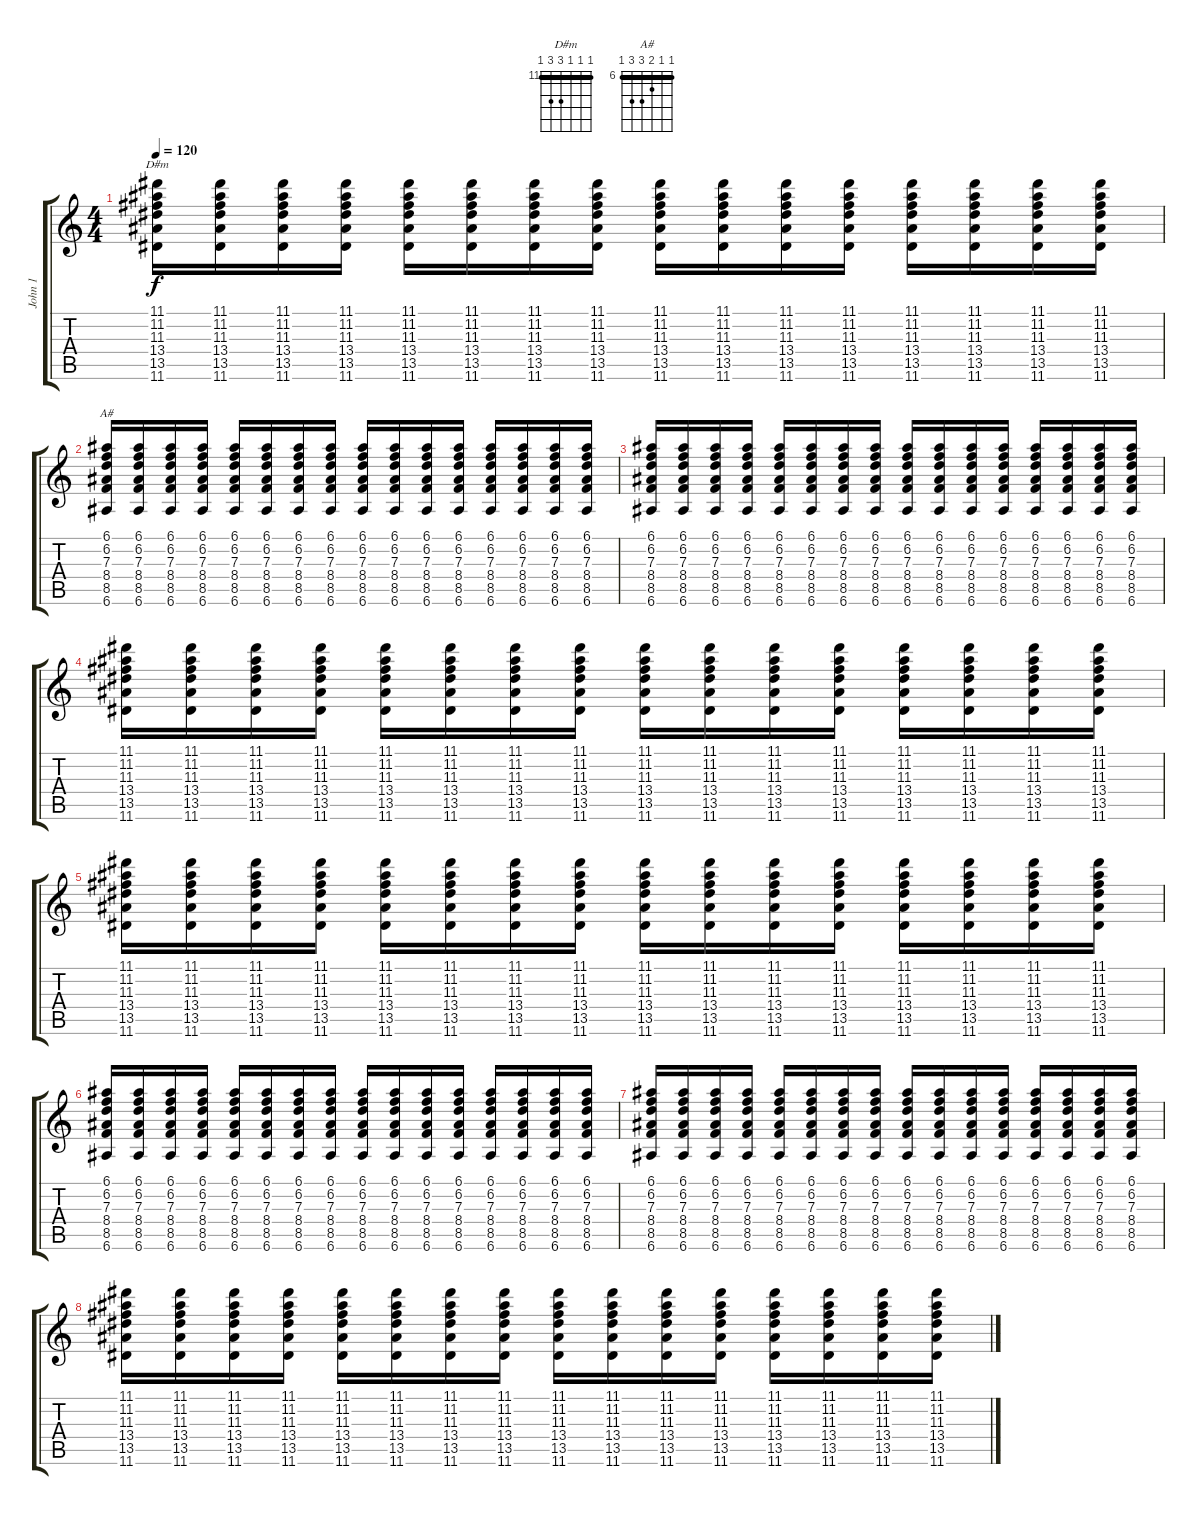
\track ("John 1" "John 1") {instrument overdrivenguitar}
\staff {score tabs}
\tuning (E4 B3 G3 D3 A2 E2) {hide}
\chord ("D#m" 11 11 11 13 13 11) {firstfret 11 barre 11}
\chord ("A#" 6 6 7 8 8 6) {firstfret 6 barre 6}
\ts (4 4)
\tempo 120
\clef g2
\ks c
(11.1 11.2 11.3 13.4 13.5 11.6).16{ch "D#m" dy f} (11.1 11.2 11.3 13.4 13.5 11.6).16 (11.1 11.2 11.3 13.4 13.5 11.6).16 (11.1 11.2 11.3 13.4 13.5 11.6).16 (11.1 11.2 11.3 13.4 13.5 11.6).16 (11.1 11.2 11.3 13.4 13.5 11.6).16 (11.1 11.2 11.3 13.4 13.5 11.6).16 (11.1 11.2 11.3 13.4 13.5 11.6).16 (11.1 11.2 11.3 13.4 13.5 11.6).16 (11.1 11.2 11.3 13.4 13.5 11.6).16 (11.1 11.2 11.3 13.4 13.5 11.6).16 (11.1 11.2 11.3 13.4 13.5 11.6).16 (11.1 11.2 11.3 13.4 13.5 11.6).16 (11.1 11.2 11.3 13.4 13.5 11.6).16 (11.1 11.2 11.3 13.4 13.5 11.6).16 (11.1 11.2 11.3 13.4 13.5 11.6).16 |
(6.1 6.2 7.3 8.4 8.5 6.6).16{ch "A#"} (6.1 6.2 7.3 8.4 8.5 6.6).16 (6.1 6.2 7.3 8.4 8.5 6.6).16 (6.1 6.2 7.3 8.4 8.5 6.6).16 (6.1 6.2 7.3 8.4 8.5 6.6).16 (6.1 6.2 7.3 8.4 8.5 6.6).16 (6.1 6.2 7.3 8.4 8.5 6.6).16 (6.1 6.2 7.3 8.4 8.5 6.6).16 (6.1 6.2 7.3 8.4 8.5 6.6).16 (6.1 6.2 7.3 8.4 8.5 6.6).16 (6.1 6.2 7.3 8.4 8.5 6.6).16 (6.1 6.2 7.3 8.4 8.5 6.6).16 (6.1 6.2 7.3 8.4 8.5 6.6).16 (6.1 6.2 7.3 8.4 8.5 6.6).16 (6.1 6.2 7.3 8.4 8.5 6.6).16 (6.1 6.2 7.3 8.4 8.5 6.6).16 |
(6.1 6.2 7.3 8.4 8.5 6.6).16 (6.1 6.2 7.3 8.4 8.5 6.6).16 (6.1 6.2 7.3 8.4 8.5 6.6).16 (6.1 6.2 7.3 8.4 8.5 6.6).16 (6.1 6.2 7.3 8.4 8.5 6.6).16 (6.1 6.2 7.3 8.4 8.5 6.6).16 (6.1 6.2 7.3 8.4 8.5 6.6).16 (6.1 6.2 7.3 8.4 8.5 6.6).16 (6.1 6.2 7.3 8.4 8.5 6.6).16 (6.1 6.2 7.3 8.4 8.5 6.6).16 (6.1 6.2 7.3 8.4 8.5 6.6).16 (6.1 6.2 7.3 8.4 8.5 6.6).16 (6.1 6.2 7.3 8.4 8.5 6.6).16 (6.1 6.2 7.3 8.4 8.5 6.6).16 (6.1 6.2 7.3 8.4 8.5 6.6).16 (6.1 6.2 7.3 8.4 8.5 6.6).16 |
(11.1 11.2 11.3 13.4 13.5 11.6).16 (11.1 11.2 11.3 13.4 13.5 11.6).16 (11.1 11.2 11.3 13.4 13.5 11.6).16 (11.1 11.2 11.3 13.4 13.5 11.6).16 (11.1 11.2 11.3 13.4 13.5 11.6).16 (11.1 11.2 11.3 13.4 13.5 11.6).16 (11.1 11.2 11.3 13.4 13.5 11.6).16 (11.1 11.2 11.3 13.4 13.5 11.6).16 (11.1 11.2 11.3 13.4 13.5 11.6).16 (11.1 11.2 11.3 13.4 13.5 11.6).16 (11.1 11.2 11.3 13.4 13.5 11.6).16 (11.1 11.2 11.3 13.4 13.5 11.6).16 (11.1 11.2 11.3 13.4 13.5 11.6).16 (11.1 11.2 11.3 13.4 13.5 11.6).16 (11.1 11.2 11.3 13.4 13.5 11.6).16 (11.1 11.2 11.3 13.4 13.5 11.6).16 |
(11.1 11.2 11.3 13.4 13.5 11.6).16 (11.1 11.2 11.3 13.4 13.5 11.6).16 (11.1 11.2 11.3 13.4 13.5 11.6).16 (11.1 11.2 11.3 13.4 13.5 11.6).16 (11.1 11.2 11.3 13.4 13.5 11.6).16 (11.1 11.2 11.3 13.4 13.5 11.6).16 (11.1 11.2 11.3 13.4 13.5 11.6).16 (11.1 11.2 11.3 13.4 13.5 11.6).16 (11.1 11.2 11.3 13.4 13.5 11.6).16 (11.1 11.2 11.3 13.4 13.5 11.6).16 (11.1 11.2 11.3 13.4 13.5 11.6).16 (11.1 11.2 11.3 13.4 13.5 11.6).16 (11.1 11.2 11.3 13.4 13.5 11.6).16 (11.1 11.2 11.3 13.4 13.5 11.6).16 (11.1 11.2 11.3 13.4 13.5 11.6).16 (11.1 11.2 11.3 13.4 13.5 11.6).16 |
(6.1 6.2 7.3 8.4 8.5 6.6).16 (6.1 6.2 7.3 8.4 8.5 6.6).16 (6.1 6.2 7.3 8.4 8.5 6.6).16 (6.1 6.2 7.3 8.4 8.5 6.6).16 (6.1 6.2 7.3 8.4 8.5 6.6).16 (6.1 6.2 7.3 8.4 8.5 6.6).16 (6.1 6.2 7.3 8.4 8.5 6.6).16 (6.1 6.2 7.3 8.4 8.5 6.6).16 (6.1 6.2 7.3 8.4 8.5 6.6).16 (6.1 6.2 7.3 8.4 8.5 6.6).16 (6.1 6.2 7.3 8.4 8.5 6.6).16 (6.1 6.2 7.3 8.4 8.5 6.6).16 (6.1 6.2 7.3 8.4 8.5 6.6).16 (6.1 6.2 7.3 8.4 8.5 6.6).16 (6.1 6.2 7.3 8.4 8.5 6.6).16 (6.1 6.2 7.3 8.4 8.5 6.6).16 |
(6.1 6.2 7.3 8.4 8.5 6.6).16 (6.1 6.2 7.3 8.4 8.5 6.6).16 (6.1 6.2 7.3 8.4 8.5 6.6).16 (6.1 6.2 7.3 8.4 8.5 6.6).16 (6.1 6.2 7.3 8.4 8.5 6.6).16 (6.1 6.2 7.3 8.4 8.5 6.6).16 (6.1 6.2 7.3 8.4 8.5 6.6).16 (6.1 6.2 7.3 8.4 8.5 6.6).16 (6.1 6.2 7.3 8.4 8.5 6.6).16 (6.1 6.2 7.3 8.4 8.5 6.6).16 (6.1 6.2 7.3 8.4 8.5 6.6).16 (6.1 6.2 7.3 8.4 8.5 6.6).16 (6.1 6.2 7.3 8.4 8.5 6.6).16 (6.1 6.2 7.3 8.4 8.5 6.6).16 (6.1 6.2 7.3 8.4 8.5 6.6).16 (6.1 6.2 7.3 8.4 8.5 6.6).16 |
(11.1 11.2 11.3 13.4 13.5 11.6).16 (11.1 11.2 11.3 13.4 13.5 11.6).16 (11.1 11.2 11.3 13.4 13.5 11.6).16 (11.1 11.2 11.3 13.4 13.5 11.6).16 (11.1 11.2 11.3 13.4 13.5 11.6).16 (11.1 11.2 11.3 13.4 13.5 11.6).16 (11.1 11.2 11.3 13.4 13.5 11.6).16 (11.1 11.2 11.3 13.4 13.5 11.6).16 (11.1 11.2 11.3 13.4 13.5 11.6).16 (11.1 11.2 11.3 13.4 13.5 11.6).16 (11.1 11.2 11.3 13.4 13.5 11.6).16 (11.1 11.2 11.3 13.4 13.5 11.6).16 (11.1 11.2 11.3 13.4 13.5 11.6).16 (11.1 11.2 11.3 13.4 13.5 11.6).16 (11.1 11.2 11.3 13.4 13.5 11.6).16 (11.1 11.2 11.3 13.4 13.5 11.6).16
